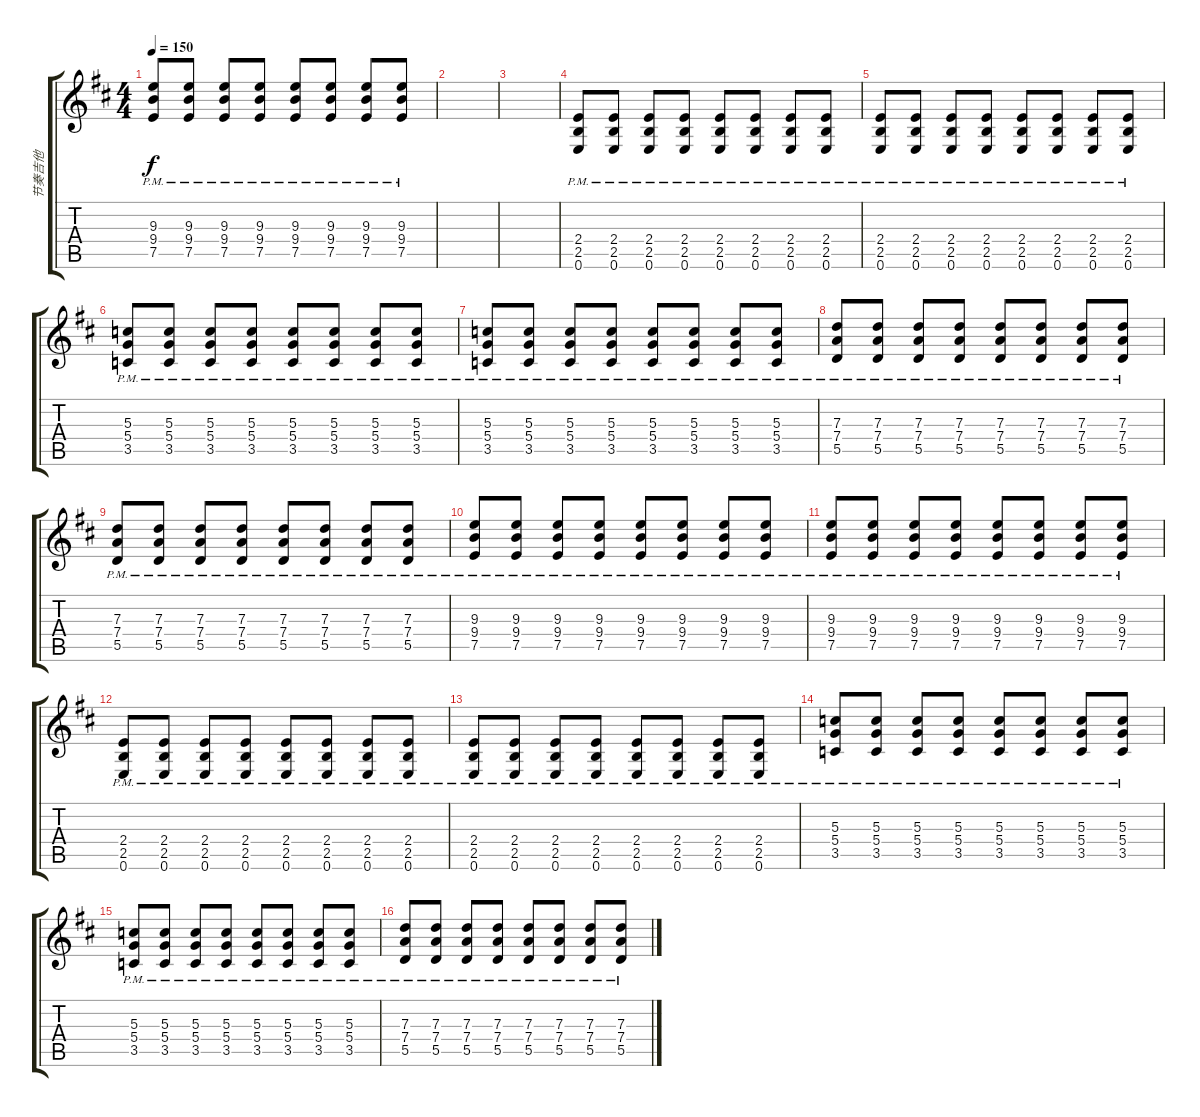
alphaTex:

\track ("节奏吉他" "节奏吉他") {instrument distortionguitar}
\staff {score tabs}
\tuning (E4 B3 G3 D3 A2 E2) {hide}
\ts (4 4)
\tempo 150
\clef g2
\ks bminor
(9.3{pm} 9.4{pm} 7.5{pm}).8{dy f} (9.3{pm} 9.4{pm} 7.5{pm}).8 (9.3{pm} 9.4{pm} 7.5{pm}).8 (9.3{pm} 9.4{pm} 7.5{pm}).8 (9.3{pm} 9.4{pm} 7.5{pm}).8 (9.3{pm} 9.4{pm} 7.5{pm}).8 (9.3{pm} 9.4{pm} 7.5{pm}).8 (9.3{pm} 9.4{pm} 7.5{pm}).8 |
|
|
(2.4{pm} 2.5{pm} 0.6{pm}).8 (2.4{pm} 2.5{pm} 0.6{pm}).8 (2.4{pm} 2.5{pm} 0.6{pm}).8 (2.4{pm} 2.5{pm} 0.6{pm}).8 (2.4{pm} 2.5{pm} 0.6{pm}).8 (2.4{pm} 2.5{pm} 0.6{pm}).8 (2.4{pm} 2.5{pm} 0.6{pm}).8 (2.4{pm} 2.5{pm} 0.6{pm}).8 |
(2.4{pm} 2.5{pm} 0.6{pm}).8 (2.4{pm} 2.5{pm} 0.6{pm}).8 (2.4{pm} 2.5{pm} 0.6{pm}).8 (2.4{pm} 2.5{pm} 0.6{pm}).8 (2.4{pm} 2.5{pm} 0.6{pm}).8 (2.4{pm} 2.5{pm} 0.6{pm}).8 (2.4{pm} 2.5{pm} 0.6{pm}).8 (2.4{pm} 2.5{pm} 0.6{pm}).8 |
(5.3{pm} 5.4{pm} 3.5{pm}).8 (5.3{pm} 5.4{pm} 3.5{pm}).8 (5.3{pm} 5.4{pm} 3.5{pm}).8 (5.3{pm} 5.4{pm} 3.5{pm}).8 (5.3{pm} 5.4{pm} 3.5{pm}).8 (5.3{pm} 5.4{pm} 3.5{pm}).8 (5.3{pm} 5.4{pm} 3.5{pm}).8 (5.3{pm} 5.4{pm} 3.5{pm}).8 |
(5.3{pm} 5.4{pm} 3.5{pm}).8 (5.3{pm} 5.4{pm} 3.5{pm}).8 (5.3{pm} 5.4{pm} 3.5{pm}).8 (5.3{pm} 5.4{pm} 3.5{pm}).8 (5.3{pm} 5.4{pm} 3.5{pm}).8 (5.3{pm} 5.4{pm} 3.5{pm}).8 (5.3{pm} 5.4{pm} 3.5{pm}).8 (5.3{pm} 5.4{pm} 3.5{pm}).8 |
(7.3{pm} 7.4{pm} 5.5{pm}).8 (7.3{pm} 7.4{pm} 5.5{pm}).8 (7.3{pm} 7.4{pm} 5.5{pm}).8 (7.3{pm} 7.4{pm} 5.5{pm}).8 (7.3{pm} 7.4{pm} 5.5{pm}).8 (7.3{pm} 7.4{pm} 5.5{pm}).8 (7.3{pm} 7.4{pm} 5.5{pm}).8 (7.3{pm} 7.4{pm} 5.5{pm}).8 |
(7.3{pm} 7.4{pm} 5.5{pm}).8 (7.3{pm} 7.4{pm} 5.5{pm}).8 (7.3{pm} 7.4{pm} 5.5{pm}).8 (7.3{pm} 7.4{pm} 5.5{pm}).8 (7.3{pm} 7.4{pm} 5.5{pm}).8 (7.3{pm} 7.4{pm} 5.5{pm}).8 (7.3{pm} 7.4{pm} 5.5{pm}).8 (7.3{pm} 7.4{pm} 5.5{pm}).8 |
(9.3{pm} 9.4{pm} 7.5{pm}).8 (9.3{pm} 9.4{pm} 7.5{pm}).8 (9.3{pm} 9.4{pm} 7.5{pm}).8 (9.3{pm} 9.4{pm} 7.5{pm}).8 (9.3{pm} 9.4{pm} 7.5{pm}).8 (9.3{pm} 9.4{pm} 7.5{pm}).8 (9.3{pm} 9.4{pm} 7.5{pm}).8 (9.3{pm} 9.4{pm} 7.5{pm}).8 |
(9.3{pm} 9.4{pm} 7.5{pm}).8 (9.3{pm} 9.4{pm} 7.5{pm}).8 (9.3{pm} 9.4{pm} 7.5{pm}).8 (9.3{pm} 9.4{pm} 7.5{pm}).8 (9.3{pm} 9.4{pm} 7.5{pm}).8 (9.3{pm} 9.4{pm} 7.5{pm}).8 (9.3{pm} 9.4{pm} 7.5{pm}).8 (9.3{pm} 9.4{pm} 7.5{pm}).8 |
(2.4{pm} 2.5{pm} 0.6{pm}).8 (2.4{pm} 2.5{pm} 0.6{pm}).8 (2.4{pm} 2.5{pm} 0.6{pm}).8 (2.4{pm} 2.5{pm} 0.6{pm}).8 (2.4{pm} 2.5{pm} 0.6{pm}).8 (2.4{pm} 2.5{pm} 0.6{pm}).8 (2.4{pm} 2.5{pm} 0.6{pm}).8 (2.4{pm} 2.5{pm} 0.6{pm}).8 |
(2.4{pm} 2.5{pm} 0.6{pm}).8 (2.4{pm} 2.5{pm} 0.6{pm}).8 (2.4{pm} 2.5{pm} 0.6{pm}).8 (2.4{pm} 2.5{pm} 0.6{pm}).8 (2.4{pm} 2.5{pm} 0.6{pm}).8 (2.4{pm} 2.5{pm} 0.6{pm}).8 (2.4{pm} 2.5{pm} 0.6{pm}).8 (2.4{pm} 2.5{pm} 0.6{pm}).8 |
(5.3{pm} 5.4{pm} 3.5{pm}).8 (5.3{pm} 5.4{pm} 3.5{pm}).8 (5.3{pm} 5.4{pm} 3.5{pm}).8 (5.3{pm} 5.4{pm} 3.5{pm}).8 (5.3{pm} 5.4{pm} 3.5{pm}).8 (5.3{pm} 5.4{pm} 3.5{pm}).8 (5.3{pm} 5.4{pm} 3.5{pm}).8 (5.3{pm} 5.4{pm} 3.5{pm}).8 |
(5.3{pm} 5.4{pm} 3.5{pm}).8 (5.3{pm} 5.4{pm} 3.5{pm}).8 (5.3{pm} 5.4{pm} 3.5{pm}).8 (5.3{pm} 5.4{pm} 3.5{pm}).8 (5.3{pm} 5.4{pm} 3.5{pm}).8 (5.3{pm} 5.4{pm} 3.5{pm}).8 (5.3{pm} 5.4{pm} 3.5{pm}).8 (5.3{pm} 5.4{pm} 3.5{pm}).8 |
(7.3{pm} 7.4{pm} 5.5{pm}).8 (7.3{pm} 7.4{pm} 5.5{pm}).8 (7.3{pm} 7.4{pm} 5.5{pm}).8 (7.3{pm} 7.4{pm} 5.5{pm}).8 (7.3{pm} 7.4{pm} 5.5{pm}).8 (7.3{pm} 7.4{pm} 5.5{pm}).8 (7.3{pm} 7.4{pm} 5.5{pm}).8 (7.3{pm} 7.4{pm} 5.5{pm}).8
